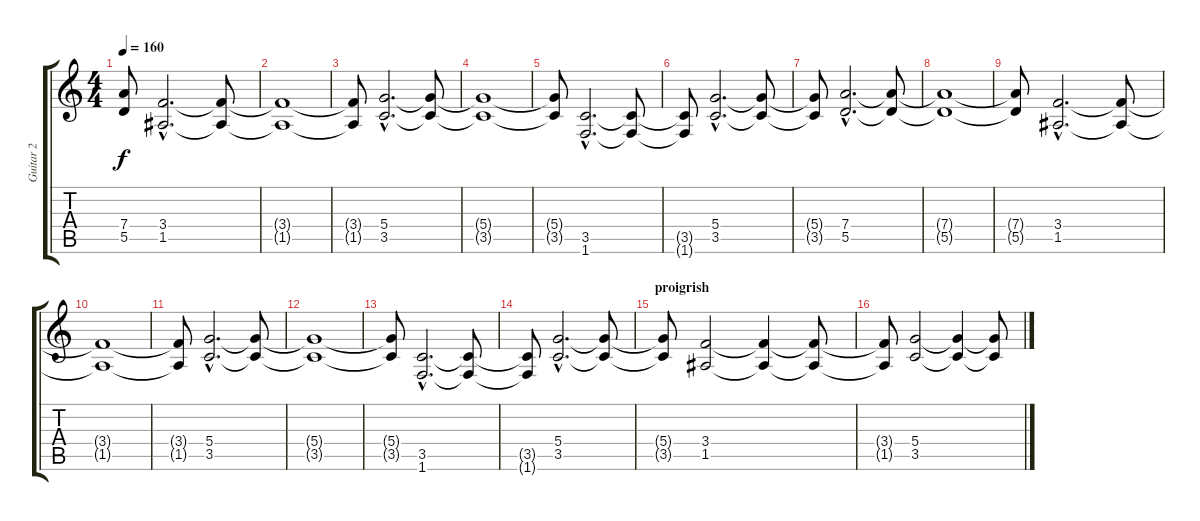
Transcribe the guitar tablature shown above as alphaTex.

\track ("Guitar 2" "Guitar 2") {instrument overdrivenguitar}
\staff {score tabs}
\tuning (E4 B3 G3 D3 A2 E2) {hide}
\ts (4 4)
\tempo 160
\clef g2
\ks c
(7.4{t} 5.5{t}).8{dy f} (3.4{hac} 1.5{hac}).2{d} (3.4{t} 1.5{t}).8 |
(3.4{t} 1.5{t}).1 |
(3.4{t} 1.5{t}).8 (5.4{hac} 3.5{hac}).2{d} (5.4{t} 3.5{t}).8 |
(5.4{t} 3.5{t}).1 |
(5.4{t} 3.5{t}).8 (3.5{hac} 1.6{hac}).2{d} (3.5{t} 1.6{t}).8 |
(3.5{t} 1.6{t}).8 (5.4{hac} 3.5{hac}).2{d} (5.4{t} 3.5{t}).8 |
(5.4{t} 3.5{t}).8 (7.4{hac} 5.5{hac}).2{d} (7.4{t} 5.5{t}).8 |
(7.4{t} 5.5{t}).1 |
(7.4{t} 5.5{t}).8 (3.4{hac} 1.5{hac}).2{d} (3.4{t} 1.5{t}).8 |
(3.4{t} 1.5{t}).1 |
(3.4{t} 1.5{t}).8 (5.4{hac} 3.5{hac}).2{d} (5.4{t} 3.5{t}).8 |
(5.4{t} 3.5{t}).1 |
(5.4{t} 3.5{t}).8 (3.5{hac} 1.6{hac}).2{d} (3.5{t} 1.6{t}).8 |
(3.5{t} 1.6{t}).8 (5.4{hac} 3.5{hac}).2{d} (5.4{t} 3.5{t}).8 |
\section ("" "proigrish")
(5.4{t} 3.5{t}).8 (3.4 1.5).2 (3.4{t} 1.5{t}).4 (3.4{t} 1.5{t}).8 |
(3.4{t} 1.5{t}).8 (5.4 3.5).2 (5.4{t} 3.5{t}).4 (5.4{t} 3.5{t}).8
